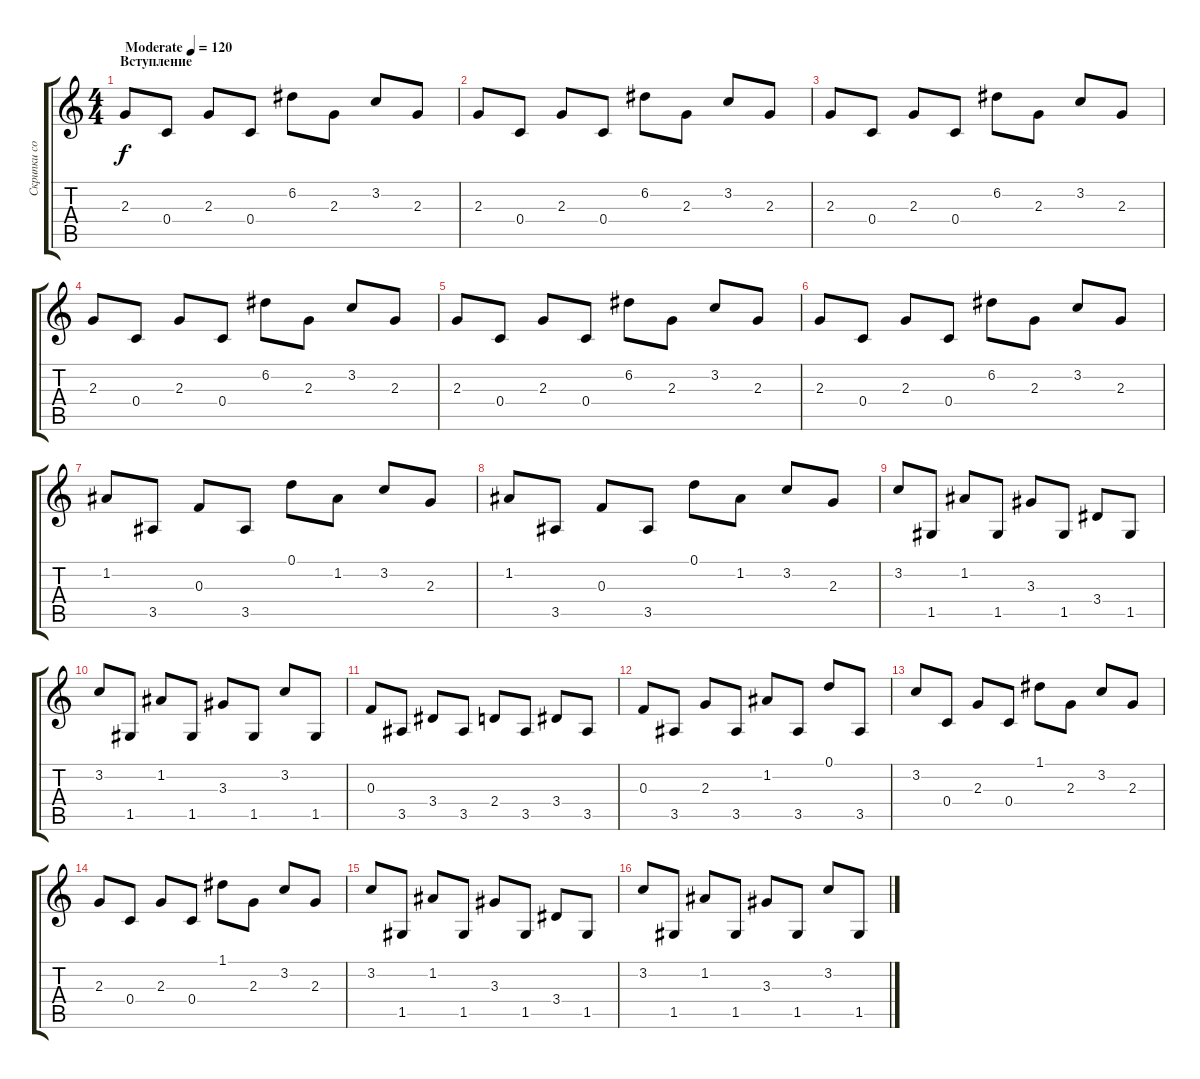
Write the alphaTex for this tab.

\track ("Скрипки сопрано 1" "Скрипки со") {instrument stringensemble1}
\staff {score tabs}
\tuning (D5 A4 F4 C4 G3 C3) {hide}
\ts (4 4)
\section ("" "Вступление")
\tempo (120 "Moderate")
\clef g2
\ks c
2.3.8{dy f volume 12 instrument pizzicatostrings} 0.4.8 2.3.8 0.4.8 6.2.8 2.3.8 3.2.8 2.3.8 |
2.3.8 0.4.8 2.3.8 0.4.8 6.2.8 2.3.8 3.2.8 2.3.8 |
2.3.8 0.4.8 2.3.8 0.4.8 6.2.8 2.3.8 3.2.8 2.3.8 |
2.3.8 0.4.8 2.3.8 0.4.8 6.2.8 2.3.8 3.2.8 2.3.8 |
2.3.8 0.4.8 2.3.8 0.4.8 6.2.8 2.3.8 3.2.8 2.3.8 |
2.3.8 0.4.8 2.3.8 0.4.8 6.2.8 2.3.8 3.2.8 2.3.8 |
1.2.8 3.5.8 0.3.8 3.5.8 0.1.8 1.2.8 3.2.8 2.3.8 |
1.2.8 3.5.8 0.3.8 3.5.8 0.1.8 1.2.8 3.2.8 2.3.8 |
3.2.8 1.5.8 1.2.8 1.5.8 3.3.8 1.5.8 3.4.8 1.5.8 |
3.2.8 1.5.8 1.2.8 1.5.8 3.3.8 1.5.8 3.2.8 1.5.8 |
0.3.8 3.5.8 3.4.8 3.5.8 2.4.8 3.5.8 3.4.8 3.5.8 |
0.3.8 3.5.8 2.3.8 3.5.8 1.2.8 3.5.8 0.1.8 3.5.8 |
3.2.8 0.4.8 2.3.8 0.4.8 1.1.8 2.3.8 3.2.8 2.3.8 |
2.3.8 0.4.8 2.3.8 0.4.8 1.1.8 2.3.8 3.2.8 2.3.8 |
3.2.8 1.5.8 1.2.8 1.5.8 3.3.8 1.5.8 3.4.8 1.5.8 |
3.2.8 1.5.8 1.2.8 1.5.8 3.3.8 1.5.8 3.2.8 1.5.8
